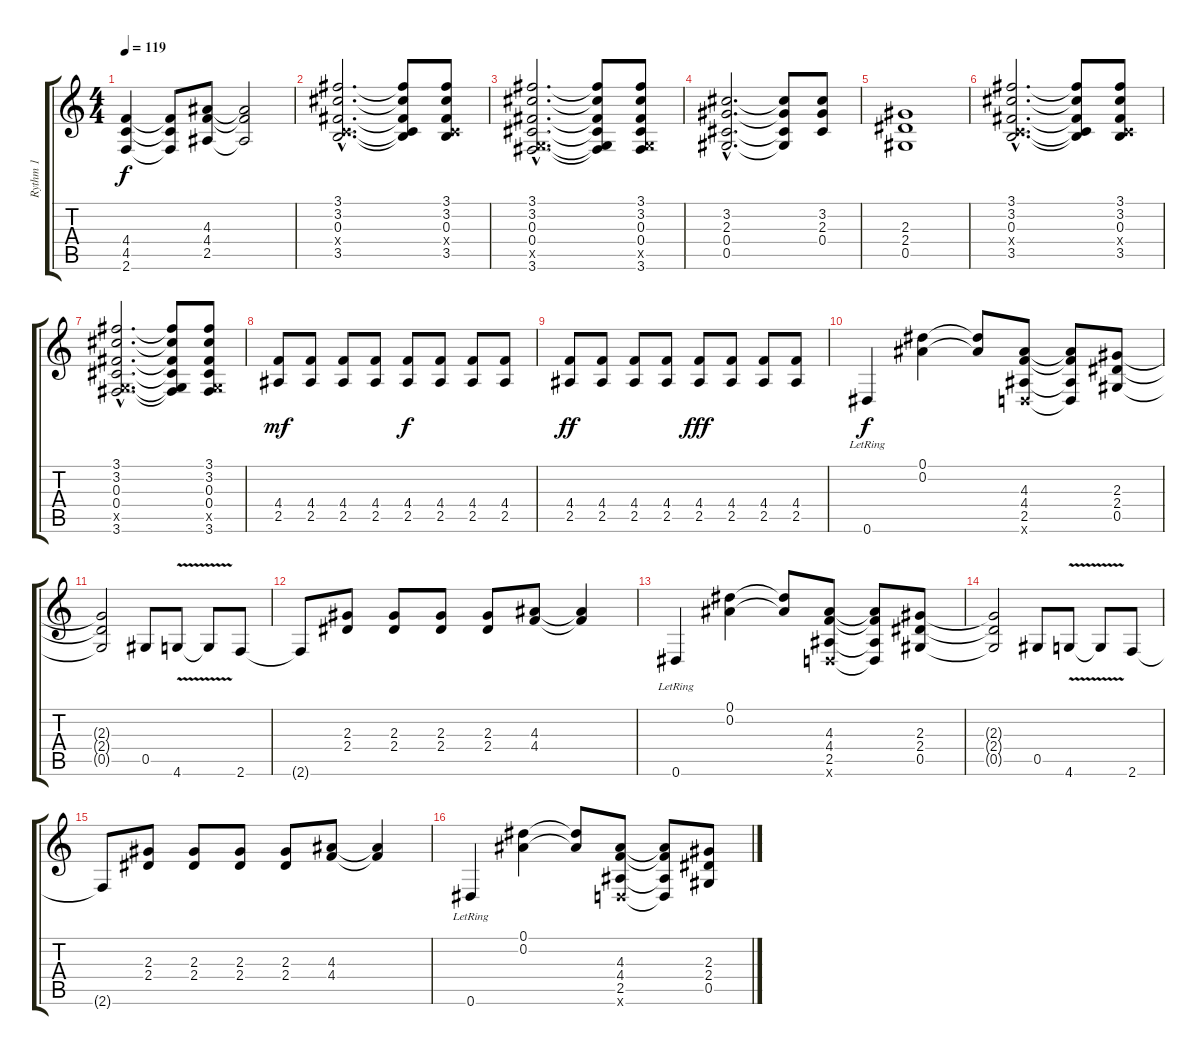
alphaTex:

\track ("Rythm 1" "Rythm 1") {instrument overdrivenguitar}
\staff {score tabs}
\tuning (Eb4 Bb3 Gb3 Db3 Ab2 Eb2) {hide}
\ts (4 4)
\tempo 119
\clef g2
\ks c
(4.4 4.5 2.6).4{dy f} (4.4{t} 4.5{t} 2.6{t}).8 (4.3 4.4 2.5).8 (4.3{t} 4.4{t} 2.5{t}).2 |
(3.1{hac} 3.2{hac} 0.3{hac} -1.4{hac x} 3.5{hac}).2{d} (3.1{t} 3.2{t} 0.3{t} -1.4{t} 3.5{t}).8 (3.1 3.2 0.3 -1.4{x} 3.5).8 |
(3.1{hac} 3.2{hac} 0.3{hac} 0.4{hac} -1.5{hac x} 3.6{hac}).2{d} (3.1{t} 3.2{t} 0.3{t} 0.4{t} -1.5{t} 3.6{t}).8 (3.1 3.2 0.3 0.4 -1.5{x} 3.6).8 |
(3.2{hac} 2.3{hac} 0.4{hac} 0.5{hac}).2{d} (3.2{t} 2.3{t} 0.4{t} 0.5{t}).8 (3.2 2.3 0.4).8 |
(2.3 2.4 0.5).1 |
(3.1{hac} 3.2{hac} 0.3{hac} -1.4{hac x} 3.5{hac}).2{d} (3.1{t} 3.2{t} 0.3{t} -1.4{t} 3.5{t}).8 (3.1 3.2 0.3 -1.4{x} 3.5).8 |
(3.1{hac} 3.2{hac} 0.3{hac} 0.4{hac} -1.5{hac x} 3.6{hac}).2{d} (3.1{t} 3.2{t} 0.3{t} 0.4{t} -1.5{t} 3.6{t}).8 (3.1 3.2 0.3 0.4 -1.5{x} 3.6).8 |
(4.4 2.5).8{dy mf} (4.4 2.5).8 (4.4 2.5).8 (4.4 2.5).8 (4.4 2.5).8{dy f} (4.4 2.5).8 (4.4 2.5).8 (4.4 2.5).8 |
(4.4 2.5).8{dy ff} (4.4 2.5).8 (4.4 2.5).8 (4.4 2.5).8 (4.4 2.5).8{dy fff} (4.4 2.5).8 (4.4 2.5).8 (4.4 2.5).8 |
0.6{lr}.4{dy f} (0.1 0.2).4 (0.1{t} 0.2{t}).8 (4.3 4.4 2.5 -1.6{x}).8 (4.3{t} 4.4{t} 2.5{t} -1.6{t}).8 (2.3 2.4 0.5).8 |
(2.3{t} 2.4{t} 0.5{t}).2 0.5.8 4.6{v}.8 4.6{t}.8 2.6.8 |
2.6{t}.8 (2.3 2.4).8 (2.3 2.4).8 (2.3 2.4).8 (2.3 2.4).8 (4.3 4.4).8 (4.3{t} 4.4{t}).4 |
0.6{lr}.4 (0.1 0.2).4 (0.1{t} 0.2{t}).8 (4.3 4.4 2.5 -1.6{x}).8 (4.3{t} 4.4{t} 2.5{t} -1.6{t}).8 (2.3 2.4 0.5).8 |
(2.3{t} 2.4{t} 0.5{t}).2 0.5.8 4.6{v}.8 4.6{t}.8 2.6.8 |
2.6{t}.8 (2.3 2.4).8 (2.3 2.4).8 (2.3 2.4).8 (2.3 2.4).8 (4.3 4.4).8 (4.3{t} 4.4{t}).4 |
0.6{lr}.4 (0.1 0.2).4 (0.1{t} 0.2{t}).8 (4.3 4.4 2.5 -1.6{x}).8 (4.3{t} 4.4{t} 2.5{t} -1.6{t}).8 (2.3 2.4 0.5).8
